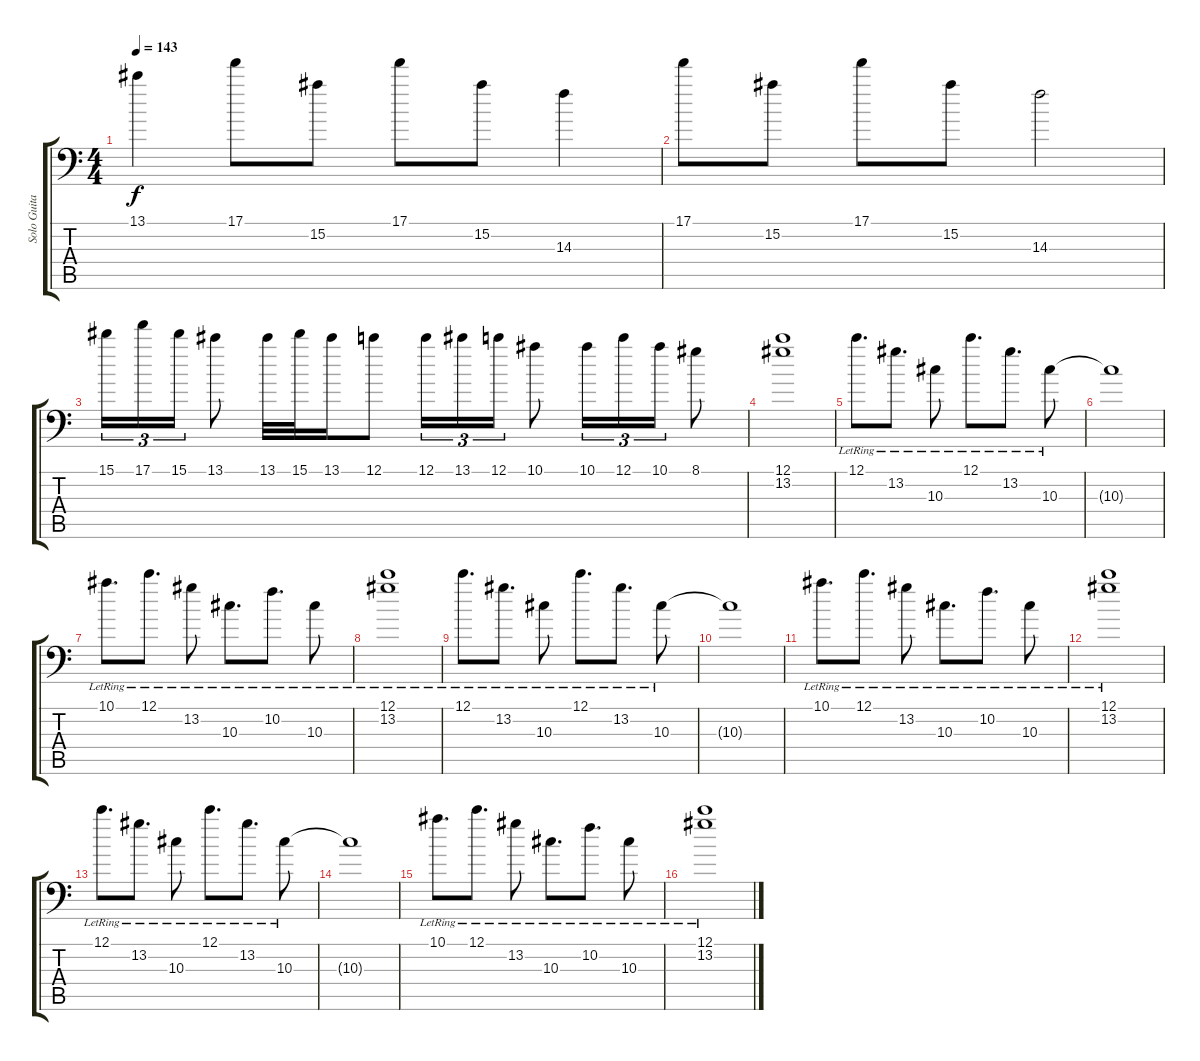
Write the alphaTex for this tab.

\track ("Solo Guitar" "Solo Guita") {instrument distortionguitar}
\staff {score tabs}
\tuning (C4 G3 Eb3 Bb2 F2 Bb1) {hide}
\ts (4 4)
\tempo 143
\clef f4
\ks c
13.1{t}.4{dy f} 17.1.8 15.2.8 17.1.8 15.2.8 14.3.4 |
17.1.8 15.2.8 17.1.8 15.2.8 14.3.2 |
15.1.16{tu (3 2)} 17.1.16{tu (3 2)} 15.1.16{tu (3 2)} 13.1.8 13.1.32 15.1.32 13.1.16 12.1.8 12.1.16{tu (3 2)} 13.1.16{tu (3 2)} 12.1.16{tu (3 2)} 10.1.8 10.1.16{tu (3 2)} 12.1.16{tu (3 2)} 10.1.16{tu (3 2)} 8.1.8 |
(12.1 13.2).1 |
12.1{lr}.8{d} 13.2{lr}.8{d} 10.3{lr}.8 12.1{lr}.8{d} 13.2{lr}.8{d} 10.3{lr}.8 |
10.3{t}.1 |
10.1{lr}.8{d} 12.1{lr}.8{d} 13.2{lr}.8 10.3{lr}.8{d} 10.2{lr}.8{d} 10.3{lr}.8 |
(12.1 13.2{lr}).1 |
12.1{lr}.8{d} 13.2{lr}.8{d} 10.3{lr}.8 12.1{lr}.8{d} 13.2{lr}.8{d} 10.3{lr}.8 |
10.3{t}.1 |
10.1{lr}.8{d} 12.1{lr}.8{d} 13.2{lr}.8 10.3{lr}.8{d} 10.2{lr}.8{d} 10.3{lr}.8 |
(12.1 13.2{lr}).1 |
12.1{lr}.8{d} 13.2{lr}.8{d} 10.3{lr}.8 12.1{lr}.8{d} 13.2{lr}.8{d} 10.3{lr}.8 |
10.3{t}.1 |
10.1{lr}.8{d} 12.1{lr}.8{d} 13.2{lr}.8 10.3{lr}.8{d} 10.2{lr}.8{d} 10.3{lr}.8 |
(12.1 13.2{lr}).1{volume 11}
